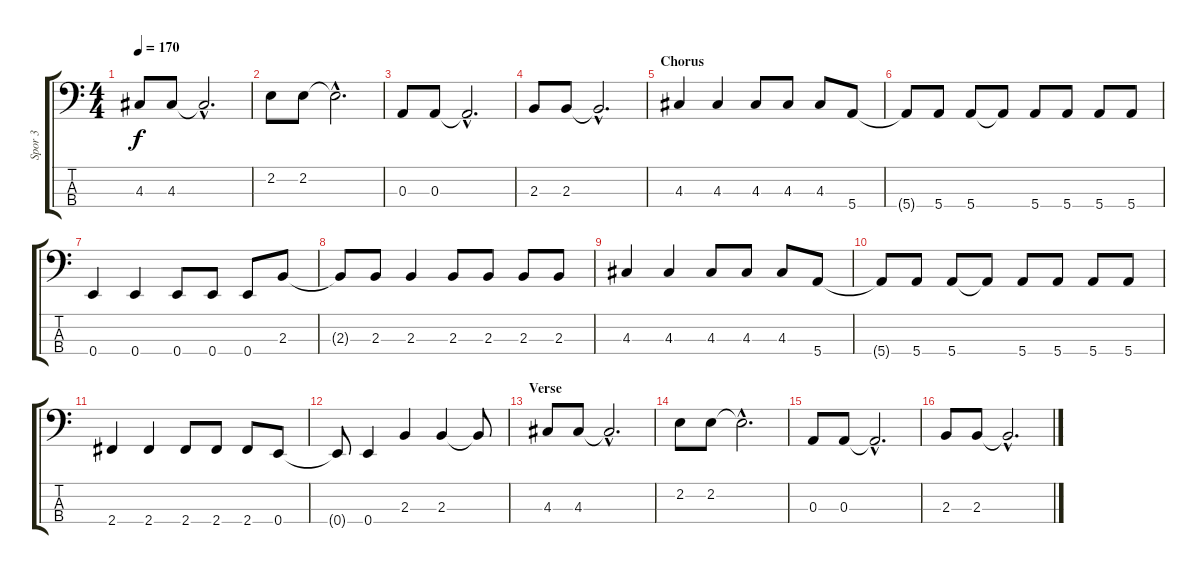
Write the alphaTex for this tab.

\track ("Spor 3" "Spor 3") {instrument electricbasspick}
\staff {score tabs}
\tuning (G2 D2 A1 E1) {hide}
\ts (4 4)
\tempo 170
\clef f4
\ks c
4.3.8{dy f} 4.3.8 4.3{hac t}.2{d} |
2.2.8 2.2.8 2.2{hac t}.2{d} |
0.3.8 0.3.8 0.3{hac t}.2{d} |
2.3.8 2.3.8 2.3{hac t}.2{d} |
\section ("" "Chorus")
4.3.4 4.3.4 4.3.8 4.3.8 4.3.8 5.4.8 |
5.4{t}.8 5.4.8 5.4.8 5.4{t}.8 5.4.8 5.4.8 5.4.8 5.4.8 |
0.4.4 0.4.4 0.4.8 0.4.8 0.4.8 2.3.8 |
2.3{t}.8 2.3.8 2.3.4 2.3.8 2.3.8 2.3.8 2.3.8 |
4.3.4 4.3.4 4.3.8 4.3.8 4.3.8 5.4.8 |
5.4{t}.8 5.4.8 5.4.8 5.4{t}.8 5.4.8 5.4.8 5.4.8 5.4.8 |
2.4.4 2.4.4 2.4.8 2.4.8 2.4.8 0.4.8 |
0.4{t}.8 0.4.4 2.3.4 2.3.4 2.3{t}.8 |
\section ("" "Verse")
4.3.8 4.3.8 4.3{hac t}.2{d} |
2.2.8 2.2.8 2.2{hac t}.2{d} |
0.3.8 0.3.8 0.3{hac t}.2{d} |
2.3.8 2.3.8 2.3{hac t}.2{d}
